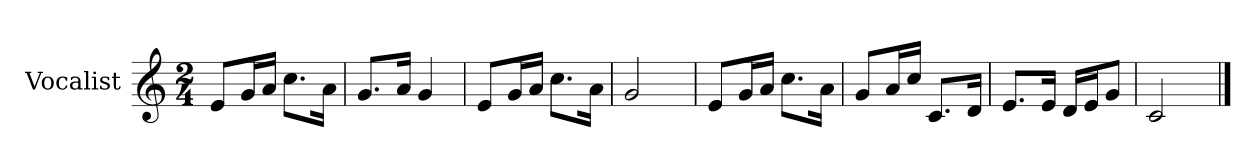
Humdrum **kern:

**kern
*part1
*staff1
*I"Vocalist
*k[]
*C:
*M2/4
=
8eL
16gL
16aJJ
8.ccL
16aJk
=1
8.gL
16aJk
4g
=2
8eL
16gL
16aJJ
8.ccL
16aJk
=3
2g
=4
8eL
16gL
16aJJ
8.ccL
16aJk
=5
8gL
16aL
16ccJJ
8.cL
16dJk
=6
8.eL
16eJk
16dLL
16eJ
8gJ
=7
2c
==
*-
